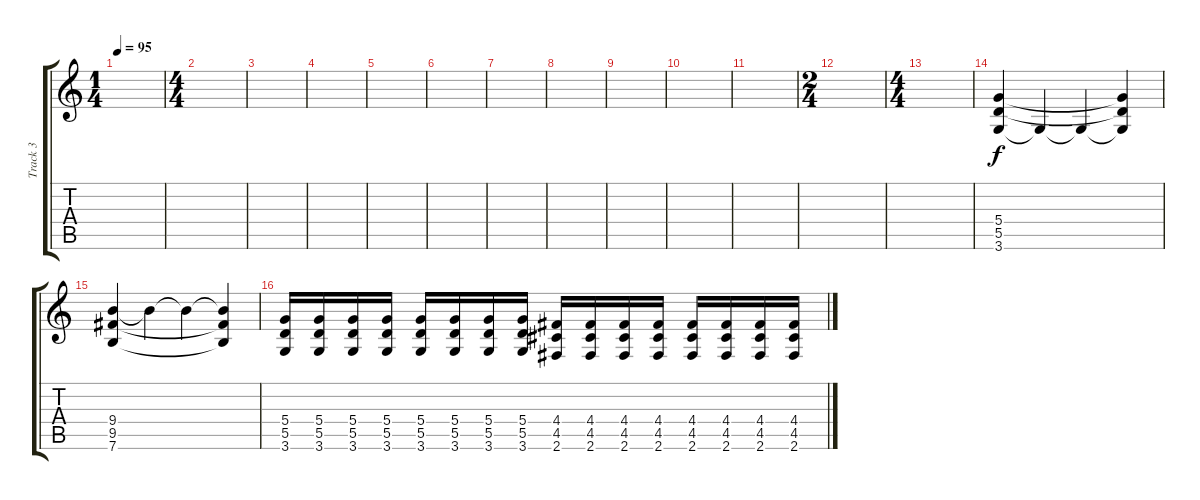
\track ("Track 3" "Track 3") {instrument distortionguitar}
\staff {score tabs}
\tuning (E4 B3 G3 D3 A2 E2) {hide}
\ts (1 4)
\tempo 95
\clef g2
\ks c
|
\ts (4 4)
|
|
|
|
|
|
|
|
|
|
\ts (2 4)
|
\ts (4 4)
|
(5.4 5.5 3.6).4 3.6{t}.4 3.6{t}.4 (5.4{t} 5.5{t} 3.6{t}).4 |
(9.4 9.5 7.6).4 9.4{t}.4 9.4{t}.4 (9.4{t} 9.5{t} 7.6{t}).4 |
(5.4 5.5 3.6).16 (5.4 5.5 3.6).16 (5.4 5.5 3.6).16 (5.4 5.5 3.6).16 (5.4 5.5 3.6).16 (5.4 5.5 3.6).16 (5.4 5.5 3.6).16 (5.4 5.5 3.6).16 (4.4 4.5 2.6).16 (4.4 4.5 2.6).16 (4.4 4.5 2.6).16 (4.4 4.5 2.6).16 (4.4 4.5 2.6).16 (4.4 4.5 2.6).16 (4.4 4.5 2.6).16 (4.4 4.5 2.6).16
